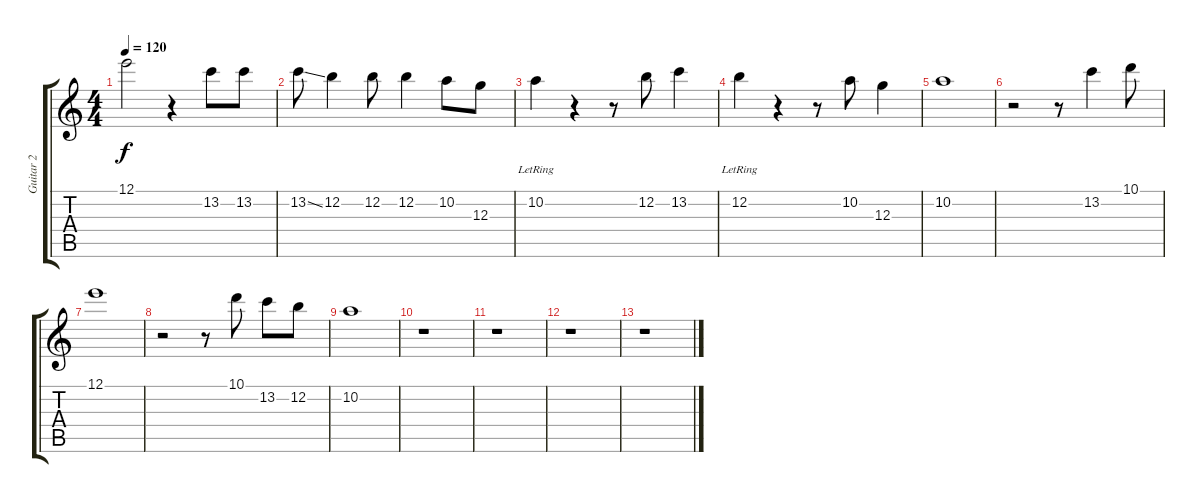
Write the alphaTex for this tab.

\track ("Guitar 2" "Guitar 2") {instrument acousticguitarnylon}
\staff {score tabs}
\tuning (E4 B3 G3 D3 A2 E2) {hide}
\ts (4 4)
\tempo 120
\clef g2
\ks c
12.1.2{dy f} r.4 13.2.8 13.2.8 |
13.2{ss}.8 12.2.4 12.2.8 12.2.4 10.2.8 12.3.8 |
10.2{lr}.4 r.4 r.8 12.2.8 13.2.4 |
12.2{lr}.4 r.4 r.8 10.2.8 12.3.4 |
10.2.1 |
r.2 r.8 13.2.4 10.1.8 |
12.1.1 |
r.2 r.8 10.1.8 13.2.8 12.2.8 |
10.2.1 |
r.1 |
r.1 |
r.1 |
r.1
